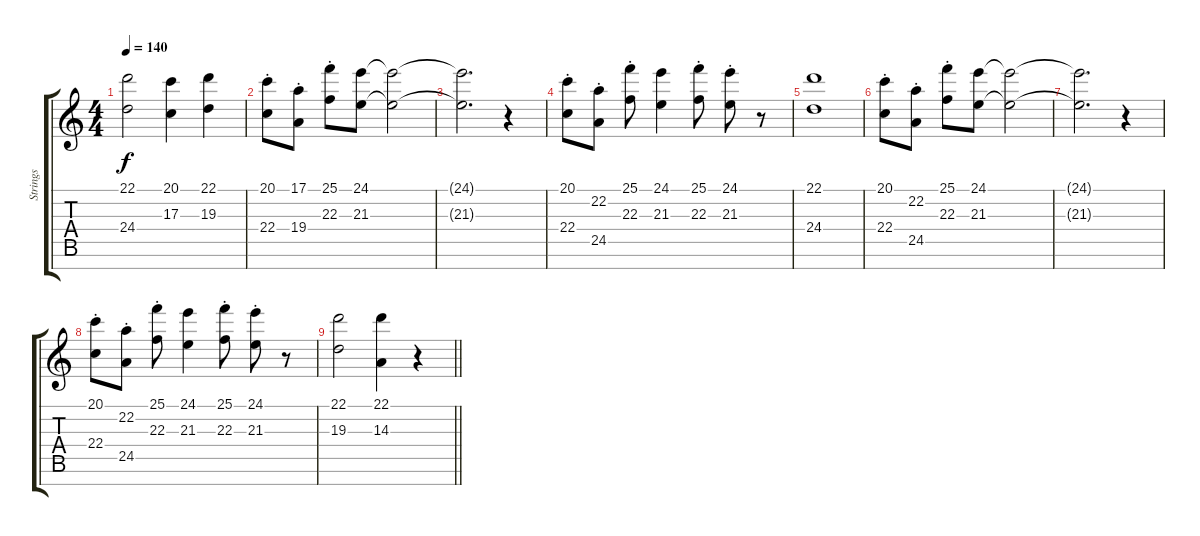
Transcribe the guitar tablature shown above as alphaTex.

\track ("Strings" "Strings") {instrument stringensemble1}
\staff {score tabs}
\tuning (E4 B3 G3 D3 A2 E2 B1) {hide}
\ts (4 4)
\tempo 140
\clef g2
\ks aminor
(22.1 24.4).2{dy f} (20.1 17.3).4 (22.1 19.3).4 |
(20.1{st} 22.4{st}).8 (17.1{st} 19.4{st}).8 (25.1{st} 22.3{st}).8 (24.1 21.3).8 (24.1{t} 21.3{t}).2 |
(24.1{t} 21.3{t}).2{d} r.4 |
(20.1{st} 22.4{st}).8 (22.2{st} 24.5{st}).8 (25.1{st} 22.3{st}).8 (24.1 21.3).4 (25.1{st} 22.3{st}).8 (24.1{st} 21.3{st}).8 r.8 |
(22.1 24.4).1 |
(20.1{st} 22.4{st}).8 (22.2{st} 24.5{st}).8 (25.1{st} 22.3{st}).8 (24.1 21.3).8 (24.1{t} 21.3{t}).2 |
(24.1{t} 21.3{t}).2{d} r.4 |
(20.1{st} 22.4{st}).8 (22.2{st} 24.5{st}).8 (25.1{st} 22.3{st}).8 (24.1 21.3).4 (25.1{st} 22.3{st}).8 (24.1{st} 21.3{st}).8 r.8 |
\barLineRight lightlight
(22.1 19.3).2 (22.1 14.3).4 r.4
